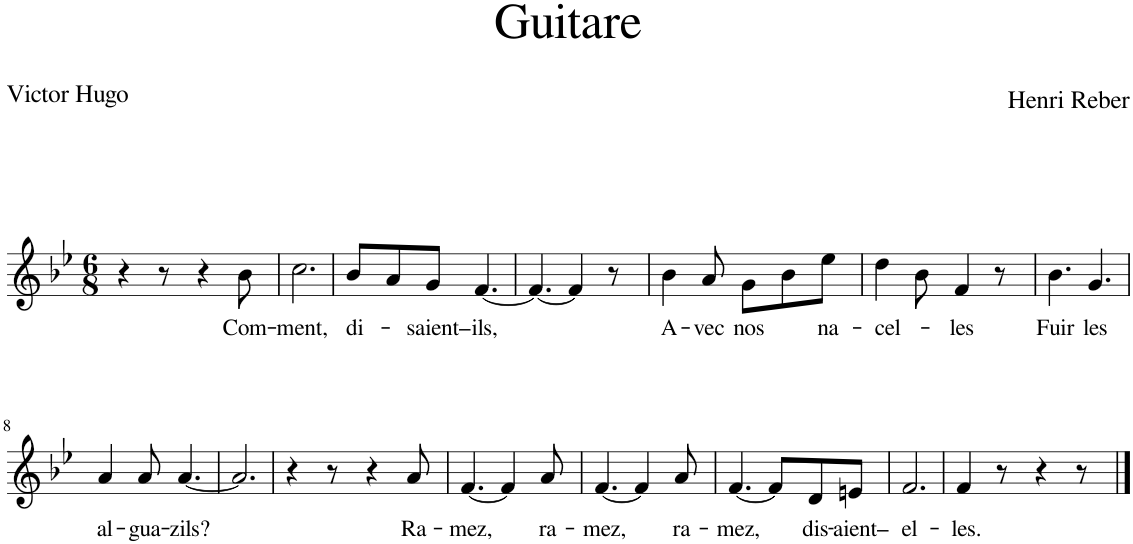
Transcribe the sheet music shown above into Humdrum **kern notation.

**kern	**text
*part1	*part1
*staff1	*staff1
*I"Piano	*
*I'Pno	*
*clefG2	*
*k[b-e-]	*
*M6/8	*
=1	=1
4r	.
8r	.
4r	.
!	!LO:LY:b
8b-\	Com-
=2	=2
!	!LO:LY:b
2.cc\	-ment,
=3	=3
!	!LO:LY:b
8b-/L	di-
8a/	.
!	!LO:LY:b
8g/J	-saient–
!	!LO:LY:b
[4.f/	ils,
=4	=4
4.f/_	.
4f/]	.
8r	.
=5	=5
!	!LO:LY:b
4b-\	A-
!	!LO:LY:b
8a/	-vec
!	!LO:LY:b
8g\L	nos
8b-\	.
!	!LO:LY:b
8ee-\J	na-
=6	=6
!	!LO:LY:b
4dd\	-cel-
8b-\	.
!	!LO:LY:b
4f/	-les
8r	.
=7	=7
!	!LO:LY:b
4.b-\	Fuir
!	!LO:LY:b
4.g/	les
!!LO:LB:g=z
=8	=8
!	!LO:LY:b
4a/	al-
!	!LO:LY:b
8a/	-gua-
!	!LO:LY:b
[4.a/	-zils?
=9	=9
2.a/]	.
=10	=10
4r	.
8r	.
4r	.
!	!LO:LY:b
8a/	Ra-
=11	=11
!	!LO:LY:b
[4.f/	-mez,
4f/]	.
!	!LO:LY:b
8a/	ra-
=12	=12
!	!LO:LY:b
[4.f/	-mez,
4f/]	.
!	!LO:LY:b
8a/	ra-
=13	=13
!	!LO:LY:b
[4.f/	-mez,
8f/L]	.
!	!LO:LY:b
8d/	dis-
!	!LO:LY:b
8en/J	-aient–
=14	=14
!	!LO:LY:b
2.f/	el-
=15	=15
!	!LO:LY:b
4f/	-les.
8r	.
4r	.
8r	.
==	==
*-	*-
